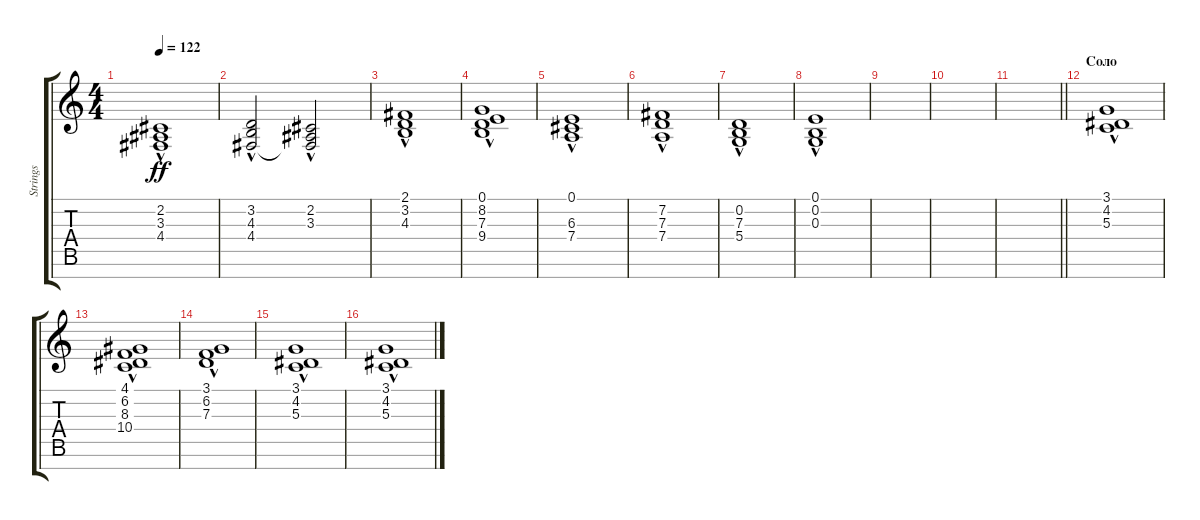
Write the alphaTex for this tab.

\track ("Strings" "Strings") {instrument stringensemble2}
\staff {score tabs}
\tuning (E4 B3 G3 D3 A2 E2 B1) {hide}
\ts (4 4)
\tempo 122
\clef g2
\ks c
(2.2{hac} 3.3{hac} 4.4{hac}).1{dy ff} |
(3.2{hac} 4.3{hac} 4.4{hac}).2 (2.2{hac} 3.3{hac} 4.4{t}).2 |
(2.1{hac} 3.2{hac} 4.3{hac}).1 |
(0.1{hac} 8.2{hac} 7.3{hac} 9.4{hac}).1 |
(0.1{hac} 6.3{hac} 7.4{hac}).1 |
(7.2{hac} 7.3{hac} 7.4{hac}).1 |
(0.2{hac} 7.3{hac} 5.4{hac}).1 |
(0.1{hac} 0.2{hac} 0.3{hac}).1 |
|
|
\barLineRight lightlight
|
\section ("" "Соло")
(3.1{hac} 4.2{hac} 5.3{hac}).1 |
(4.1{hac} 6.2{hac} 8.3{hac} 10.4{hac}).1 |
(3.1{hac} 6.2{hac} 7.3{hac}).1 |
(3.1{hac} 4.2{hac} 5.3{hac}).1 |
(3.1{hac} 4.2{hac} 5.3{hac}).1
